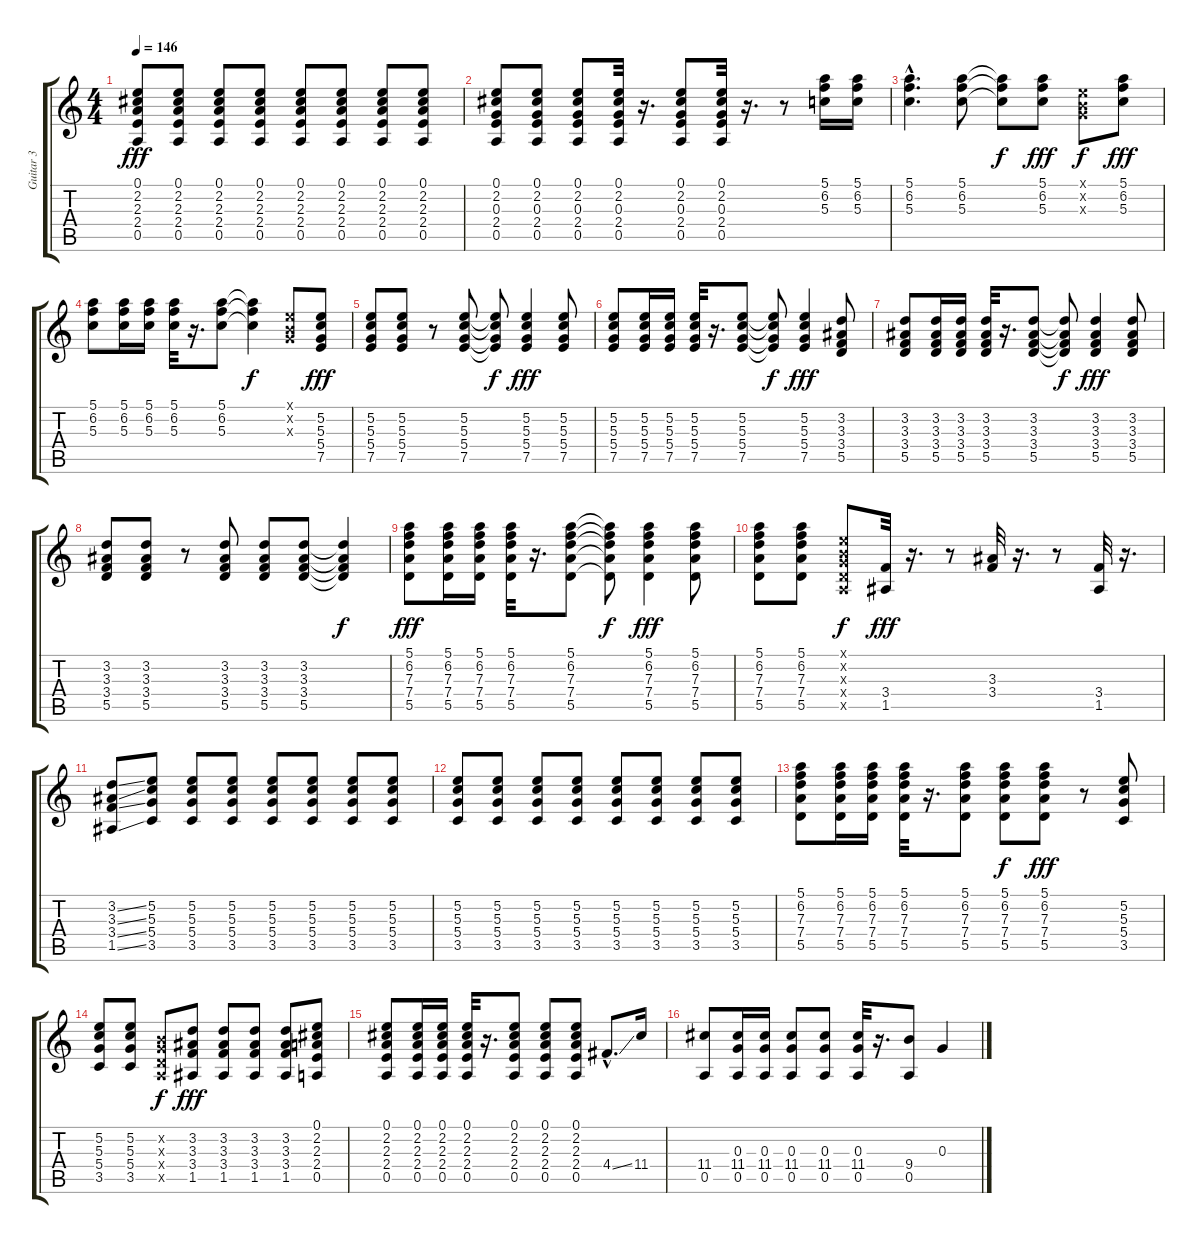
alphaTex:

\track ("Guitar 3" "Guitar 3") {instrument electricguitarjazz}
\staff {score tabs}
\tuning (E4 B3 G3 D3 A2 E2) {hide}
\ts (4 4)
\tempo 146
\clef g2
\ks c
(0.1 2.2 2.3 2.4 0.5).8{dy fff} (0.1 2.2 2.3 2.4 0.5).8 (0.1 2.2 2.3 2.4 0.5).8 (0.1 2.2 2.3 2.4 0.5).8 (0.1 2.2 2.3 2.4 0.5).8 (0.1 2.2 2.3 2.4 0.5).8 (0.1 2.2 2.3 2.4 0.5).8 (0.1 2.2 2.3 2.4 0.5).8 |
(0.1 2.2 0.3 2.4 0.5).8 (0.1 2.2 0.3 2.4 0.5).8 (0.1 2.2 0.3 2.4 0.5).8 (0.1 2.2 0.3 2.4 0.5).32 r.16{d} (0.1 2.2 0.3 2.4 0.5).8 (0.1 2.2 0.3 2.4 0.5).32 r.16{d} r.8 (5.1 6.2 5.3).16 (5.1 6.2 5.3).16 |
(5.1{hac} 6.2{hac} 5.3{hac}).4{d} (5.1 6.2 5.3).8 (5.1{t} 6.2{t} 5.3{t}).8{dy f} (5.1 6.2 5.3).8{dy fff} (0.1{x} 0.2{x} 0.3{x}).8{dy f} (5.1 6.2 5.3).8{dy fff} |
(5.1 6.2 5.3).8 (5.1 6.2 5.3).16 (5.1 6.2 5.3).16 (5.1 6.2 5.3).32 r.16{d} (5.1 6.2 5.3).8 (5.1{t} 6.2{t} 5.3{t}).4{dy f} (0.1{x} 0.2{x} 0.3{x}).8 (5.2 5.3 5.4 7.5).8{dy fff} |
(5.2 5.3 5.4 7.5).8 (5.2 5.3 5.4 7.5).8 r.8 (5.2 5.3 5.4 7.5).8 (5.2{t} 5.3{t} 5.4{t} 7.5{t}).8{dy f} (5.2 5.3 5.4 7.5).4{dy fff} (5.2 5.3 5.4 7.5).8 |
(5.2 5.3 5.4 7.5).8 (5.2 5.3 5.4 7.5).16 (5.2 5.3 5.4 7.5).16 (5.2 5.3 5.4 7.5).32 r.16{d} (5.2 5.3 5.4 7.5).8 (5.2{t} 5.3{t} 5.4{t} 7.5{t}).8{dy f} (5.2 5.3 5.4 7.5).4{dy fff} (3.2 3.3 3.4 5.5).8 |
(3.2 3.3 3.4 5.5).8 (3.2 3.3 3.4 5.5).16 (3.2 3.3 3.4 5.5).16 (3.2 3.3 3.4 5.5).32 r.16{d} (3.2 3.3 3.4 5.5).8 (3.2{t} 3.3{t} 3.4{t} 5.5{t}).8{dy f} (3.2 3.3 3.4 5.5).4{dy fff} (3.2 3.3 3.4 5.5).8 |
(3.2 3.3 3.4 5.5).8 (3.2 3.3 3.4 5.5).8 r.8 (3.2 3.3 3.4 5.5).8 (3.2 3.3 3.4 5.5).8 (3.2 3.3 3.4 5.5).8 (3.2{t} 3.3{t} 3.4{t} 5.5{t}).4{dy f} |
(5.1 6.2 7.3 7.4 5.5).8{dy fff} (5.1 6.2 7.3 7.4 5.5).16 (5.1 6.2 7.3 7.4 5.5).16 (5.1 6.2 7.3 7.4 5.5).32 r.16{d} (5.1 6.2 7.3 7.4 5.5).8 (5.1{t} 6.2{t} 7.3{t} 7.4{t} 5.5{t}).8{dy f} (5.1 6.2 7.3 7.4 5.5).4{dy fff} (5.1 6.2 7.3 7.4 5.5).8 |
(5.1 6.2 7.3 7.4 5.5).8 (5.1 6.2 7.3 7.4 5.5).8 (0.1{x} 0.2{x} 0.3{x} 0.4{x} 0.5{x}).8{dy f} (3.4 1.5).32{dy fff} r.16{d} r.8 (3.3 3.4).32 r.16{d} r.8 (3.4 1.5).32 r.16{d} |
(3.2{ss} 3.3{ss} 3.4{ss} 1.5{ss}).8 (5.2 5.3 5.4 3.5).8 (5.2 5.3 5.4 3.5).8 (5.2 5.3 5.4 3.5).8 (5.2 5.3 5.4 3.5).8 (5.2 5.3 5.4 3.5).8 (5.2 5.3 5.4 3.5).8 (5.2 5.3 5.4 3.5).8 |
(5.2 5.3 5.4 3.5).8 (5.2 5.3 5.4 3.5).8 (5.2 5.3 5.4 3.5).8 (5.2 5.3 5.4 3.5).8 (5.2 5.3 5.4 3.5).8 (5.2 5.3 5.4 3.5).8 (5.2 5.3 5.4 3.5).8 (5.2 5.3 5.4 3.5).8 |
(5.1 6.2 7.3 7.4 5.5).8 (5.1 6.2 7.3 7.4 5.5).16 (5.1 6.2 7.3 7.4 5.5).16 (5.1 6.2 7.3 7.4 5.5).32 r.16{d} (5.1 6.2 7.3 7.4 5.5).8 (5.1 6.2 7.3 7.4 5.5).8{dy f} (5.1 6.2 7.3 7.4 5.5).8{dy fff} r.8 (5.2 5.3 5.4 3.5).8 |
(5.2 5.3 5.4 3.5).8 (5.2 5.3 5.4 3.5).8 (0.2{x} 0.3{x} 0.4{x} 0.5{x}).8{dy f} (3.2 3.3 3.4 1.5).8{dy fff} (3.2 3.3 3.4 1.5).8 (3.2 3.3 3.4 1.5).8 (3.2 3.3 3.4 1.5).8 (0.1 2.2 2.3 2.4 0.5).8 |
(0.1 2.2 2.3 2.4 0.5).8 (0.1 2.2 2.3 2.4 0.5).16 (0.1 2.2 2.3 2.4 0.5).16 (0.1 2.2 2.3 2.4 0.5).32 r.16{d} (0.1 2.2 2.3 2.4 0.5).8 (0.1 2.2 2.3 2.4 0.5).8 (0.1 2.2 2.3 2.4 0.5).8 4.4{ss hac}.8{d} 11.4.16 |
(11.4 0.5).8 (0.3 11.4 0.5).16 (0.3 11.4 0.5).16 (0.3 11.4 0.5).8 (0.3 11.4 0.5).8 (0.3 11.4 0.5).32 r.16{d} (9.4 0.5).8 0.3.4
